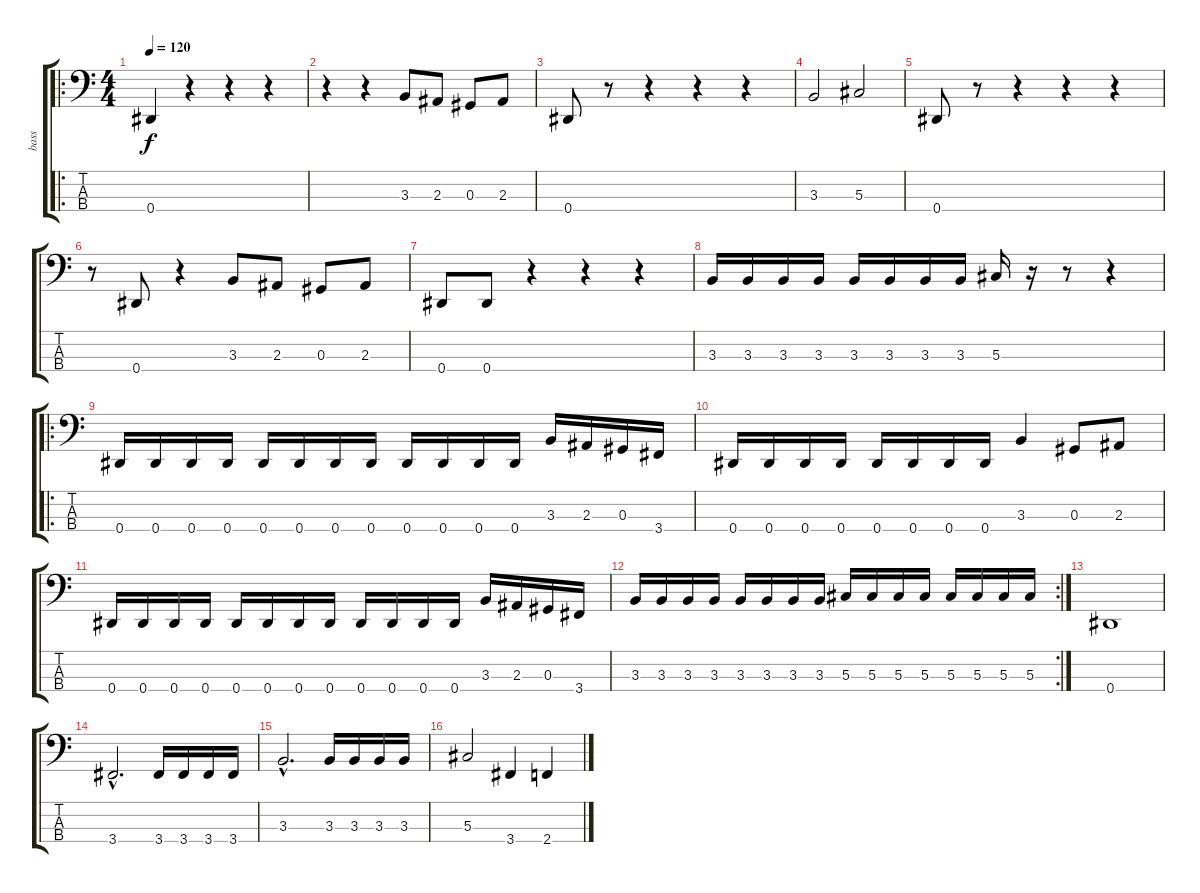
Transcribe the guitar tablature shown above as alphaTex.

\track ("bass" "bass") {instrument electricbasspick}
\staff {score tabs}
\tuning (Gb2 Db2 Ab1 Eb1) {hide}
\ro
\ts (4 4)
\tempo 120
\clef f4
\ks c
0.4.4{dy f instrument electricbasspick} r.4 r.4 r.4 |
r.4 r.4 3.3.8 2.3.8 0.3.8 2.3.8 |
0.4.8 r.8 r.4 r.4 r.4 |
3.3.2 5.3.2 |
0.4.8 r.8 r.4 r.4 r.4 |
r.8 0.4.8 r.4 3.3.8 2.3.8 0.3.8 2.3.8 |
0.4.8 0.4.8 r.4 r.4 r.4 |
3.3.16 3.3.16 3.3.16 3.3.16 3.3.16 3.3.16 3.3.16 3.3.16 5.3.16 r.16 r.8 r.4 |
\ro
0.4.16 0.4.16 0.4.16 0.4.16 0.4.16 0.4.16 0.4.16 0.4.16 0.4.16 0.4.16 0.4.16 0.4.16 3.3.16 2.3.16 0.3.16 3.4.16 |
0.4.16 0.4.16 0.4.16 0.4.16 0.4.16 0.4.16 0.4.16 0.4.16 3.3.4 0.3.8 2.3.8 |
0.4.16 0.4.16 0.4.16 0.4.16 0.4.16 0.4.16 0.4.16 0.4.16 0.4.16 0.4.16 0.4.16 0.4.16 3.3.16 2.3.16 0.3.16 3.4.16 |
\rc 2
3.3.16 3.3.16 3.3.16 3.3.16 3.3.16 3.3.16 3.3.16 3.3.16 5.3.16 5.3.16 5.3.16 5.3.16 5.3.16 5.3.16 5.3.16 5.3.16 |
0.4.1 |
3.4{hac}.2{d} 3.4.16 3.4.16 3.4.16 3.4.16 |
3.3{hac}.2{d} 3.3.16 3.3.16 3.3.16 3.3.16 |
5.3.2 3.4.4 2.4.4
